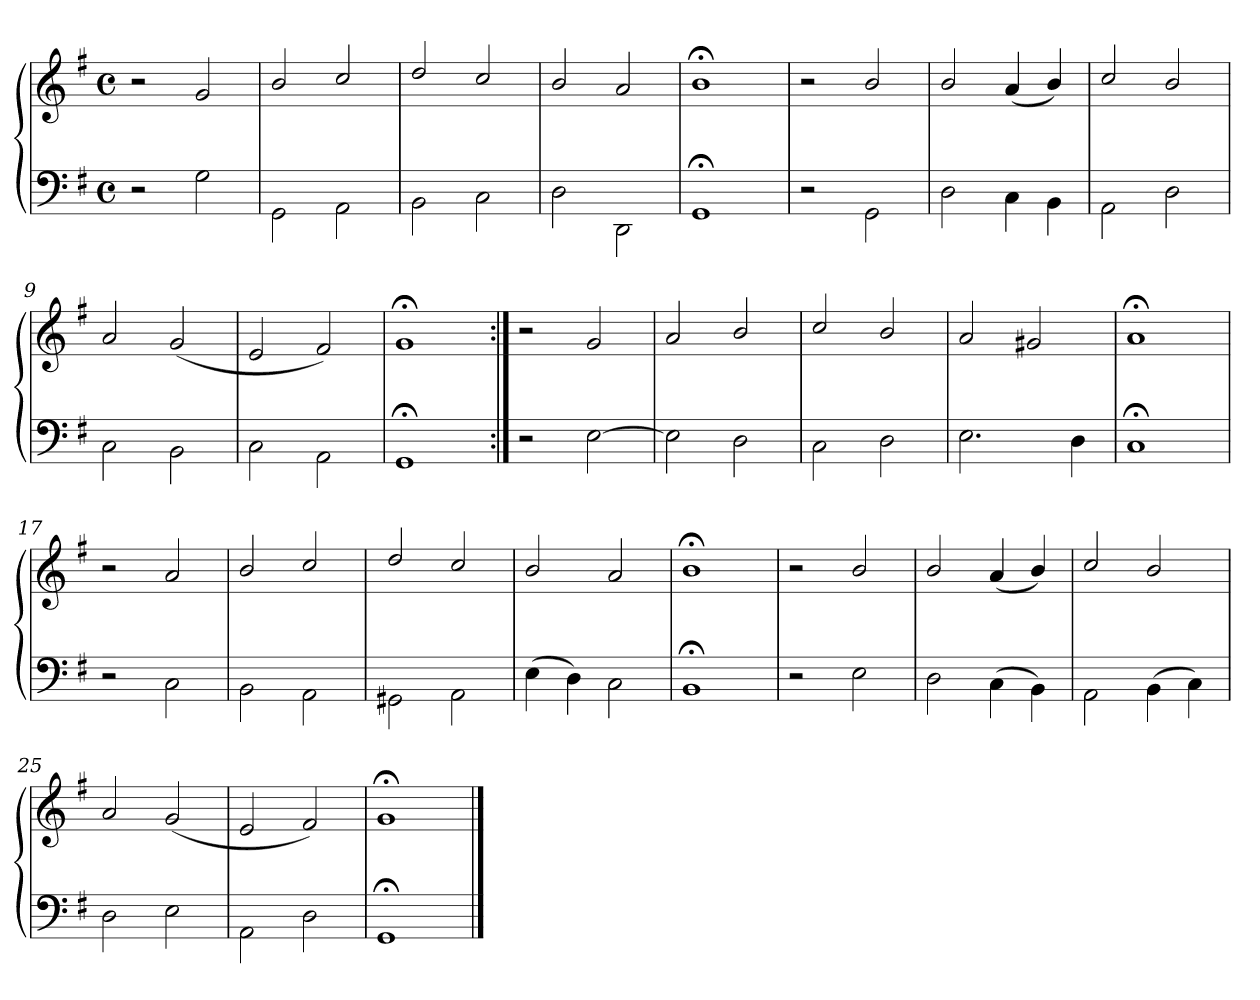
**kern	**kern
*part1	*part1
*staff2	*staff1
*clefF4	*clefG2
*k[f#]	*k[f#]
*M4/4	*M4/4
*met(c)	*met(c)
=1	=1
2r	2r
2G\	2g/
=2	=2
2GG\	2b/
2AA\	2cc/
=3	=3
2BB\	2dd/
2C\	2cc/
=4	=4
2D\	2b/
2DD\	2a/
=5	=5
1GG;\	1b;</
=6	=6
2r	2r
2GG\	2b/
=7	=7
2D\	2b/
4C\	(4a/
4BB\	4b/)
=8	=8
2AA\	2cc/
2D\	2b/
=9	=9
2C\	2a/
2BB\	(2g/
=10	=10
2C\	2e/
2AA\	2f#/)
=11	=11
1GG;\	1g;</
!!LO:PB:g=z
=12:|!	=12:|!
2r	2r
[2E\	2g/
=13	=13
2E\]	2a/
2D\	2b/
=14	=14
2C\	2cc/
2D\	2b/
=15	=15
2.E\	2a/
.	2g#X/
4D\	.
=16	=16
1C;\	1a;</
=17	=17
2r	2r
2C\	2a/
=18	=18
2BB\	2b/
2AA\	2cc/
=19	=19
2GG#X\	2dd/
2AA\	2cc/
=20	=20
(4E\	2b/
4D\)	.
2C\	2a/
=21	=21
1BB;\	1b;</
!!LO:LB:g=z
=22	=22
2r	2r
2E\	2b/
=23	=23
2D\	2b/
(4C\	(4a/
4BB\)	4b/)
=24	=24
2AA\	2cc/
(4BB\	2b/
4C\)	.
=25	=25
2D\	2a/
2E\	(2g/
=26	=26
2AA\	2e/
2D\	2f#/)
=27	=27
1GG;\	1g;</
==	==
*-	*-
